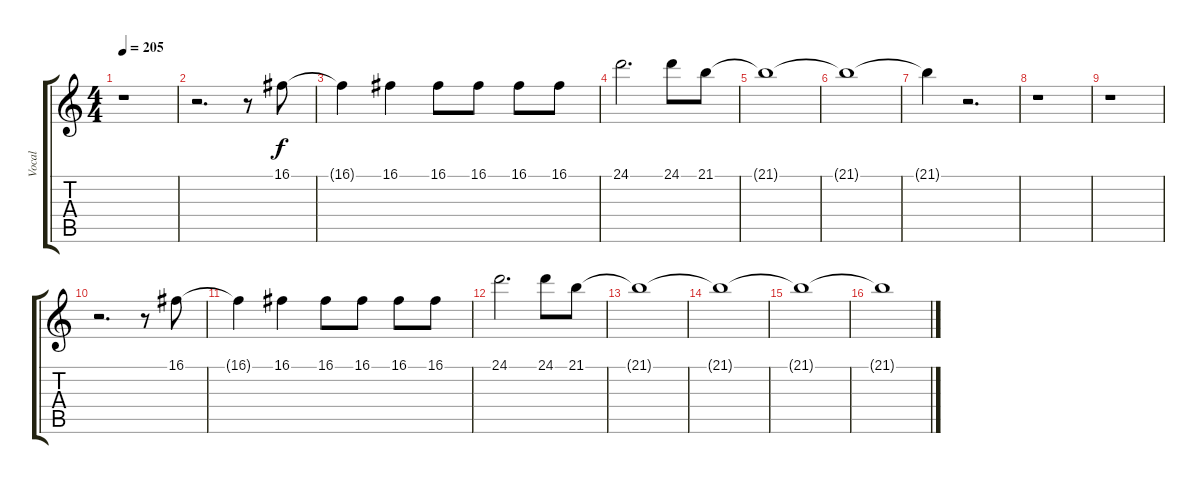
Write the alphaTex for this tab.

\track ("Vocal" "Vocal") {instrument synthvoice}
\staff {score tabs}
\tuning (D4 A3 F3 C3 G2 D2) {hide}
\ts (4 4)
\tempo 205
\clef g2
\ks c
r.1{dy f} |
r.2{d} r.8 16.1.8 |
16.1{t}.4 16.1.4 16.1.8 16.1.8 16.1.8 16.1.8 |
24.1.2{d} 24.1.8 21.1.8 |
21.1{t}.1 |
21.1{t}.1 |
21.1{t}.4 r.2{d} |
r.1 |
r.1 |
r.2{d} r.8 16.1.8 |
16.1{t}.4 16.1.4 16.1.8 16.1.8 16.1.8 16.1.8 |
24.1.2{d} 24.1.8 21.1.8 |
21.1{t}.1 |
21.1{t}.1 |
21.1{t}.1 |
21.1{t}.1
